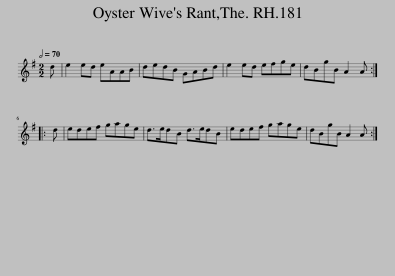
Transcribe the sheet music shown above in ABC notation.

X:1
L:1/8
Q:1/2=70
M:2/2
I:linebreak $
K:Emin
V:1 treble
V:1
 d | e2 ed eAAB | dedB GABd | e2 ed efge | dBgB A2 A ::$ %5
 d | edef gage | d>edB d>edB | edef gage | dBgB A2 A :| %10
